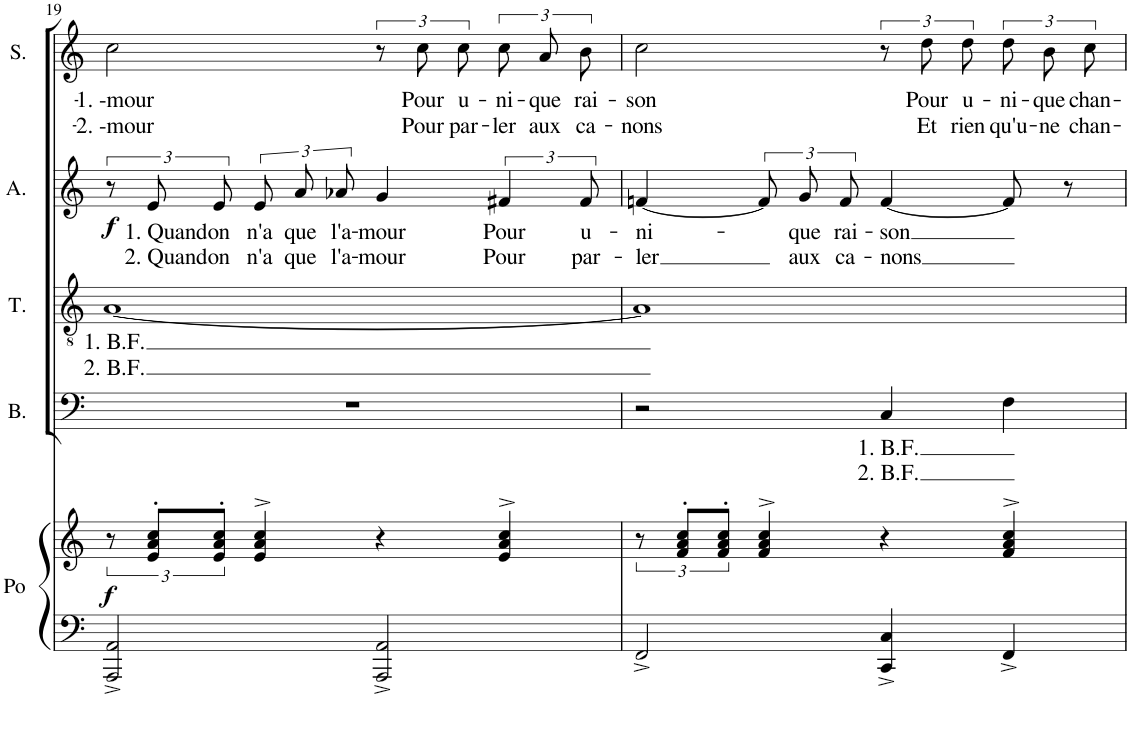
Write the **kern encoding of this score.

**kern	**kern	**dynam	**kern	**text	**text	**kern	**text	**text	**kern	**text	**text	**dynam	**kern	**text	**text
*part5	*part5	*part5	*part4	*part4	*part4	*part3	*part3	*part3	*part2	*part2	*part2	*part2	*part1	*part1	*part1
*staff6	*staff5	*staff5/6	*staff4	*staff4	*staff4	*staff3	*staff3	*staff3	*staff2	*staff2	*staff2	*staff2	*staff1	*staff1	*staff1
*I"Po	*	*	*I"B.	*	*	*I"T.	*	*	*I"A.	*	*	*	*I"S.	*	*
*I'Po	*	*	*I'B.	*	*	*I'T.	*	*	*I'A.	*	*	*	*I'S.	*	*
!!LO:PB:g=z
*clefF4	*clefG2	*	*clefF4	*	*	*clefGv2	*	*	*clefG2	*	*	*	*clefG2	*	*
*k[]	*k[]	*	*k[]	*	*	*k[]	*	*	*k[]	*	*	*	*k[]	*	*
*M4/4	*M4/4	*	*M4/4	*	*	*M4/4	*	*	*M4/4	*	*	*	*M4/4	*	*
*met(c)	*met(c)	*	*met(c)	*	*	*met(c)	*	*	*met(c)	*	*	*	*met(c)	*	*
=19	=19	=19	=19	=19	=19	=19	=19	=19	=19	=19	=19	=19	=19	=19	=19
!	!	!LO:DY:b	!	!	!	!	!LO:LY:b	!LO:LY:b	!	!	!	!	!	!LO:LY:b	!LO:LY:b
2AAA/^ 2AA/^	12r	f	1r	.	.	[1A	1. B.F.	2. B.F.	12r	.	.	.	2cc\	-1. -mour	-2. -mour
!	!	!	!	!	!	!	!	!	!	!LO:LY:b	!LO:LY:b	!LO:DY:b	!	!	!
.	12e/'> 12a/'> 12cc/'>L	.	.	.	.	.	.	.	12e/L	1. Quand	2. Quand	f	.	.	.
!	!	!	!	!	!	!	!	!	!	!LO:LY:b	!LO:LY:b	!	!	!	!
.	12e/'> 12a/'> 12cc/'>J	.	.	.	.	.	.	.	12e/J	on	on	.	.	.	.
!	!	!	!	!	!	!	!	!	!	!LO:LY:b	!LO:LY:b	!	!	!	!
.	4e/^> 4a/^> 4cc/^>	.	.	.	.	.	.	.	12e/L	n'a	n'a	.	.	.	.
!	!	!	!	!	!	!	!	!	!	!LO:LY:b	!LO:LY:b	!	!	!	!
.	.	.	.	.	.	.	.	.	12a/	que	que	.	.	.	.
!	!	!	!	!	!	!	!	!	!	!LO:LY:b	!LO:LY:b	!	!	!	!
.	.	.	.	.	.	.	.	.	12a-X/J	l'a-	l'a-	.	.	.	.
!	!	!	!	!	!	!	!	!	!	!LO:LY:b	!LO:LY:b	!	!	!	!
2AAA/^ 2AA/^	4r	.	.	.	.	.	.	.	4g/	-mour	-mour	.	12r	.	.
!	!	!	!	!	!	!	!	!	!	!	!	!	!	!LO:LY:b	!LO:LY:b
.	.	.	.	.	.	.	.	.	.	.	.	.	12cc\L	Pour	Pour
!	!	!	!	!	!	!	!	!	!	!	!	!	!	!LO:LY:b	!LO:LY:b
.	.	.	.	.	.	.	.	.	.	.	.	.	12cc\J	u-	par-
!	!	!	!	!	!	!	!	!	!	!LO:LY:b	!LO:LY:b	!	!	!LO:LY:b	!LO:LY:b
.	4e/^> 4a/^> 4cc/^>	.	.	.	.	.	.	.	6f#X/	Pour	Pour	.	12cc\L	-ni-	-ler
!	!	!	!	!	!	!	!	!	!	!	!	!	!	!LO:LY:b	!LO:LY:b
.	.	.	.	.	.	.	.	.	.	.	.	.	12a\	-que	aux
!	!	!	!	!	!	!	!	!	!	!LO:LY:b	!LO:LY:b	!	!	!LO:LY:b	!LO:LY:b
.	.	.	.	.	.	.	.	.	12f#/	u-	par-	.	12b\J	rai-	ca-
=20	=20	=20	=20	=20	=20	=20	=20	=20	=20	=20	=20	=20	=20	=20	=20
!	!	!	!	!	!	!	!	!	!	!LO:LY:b	!LO:LY:b	!	!	!LO:LY:b	!LO:LY:b
2FF^/	12r	.	2r	.	.	1A]	.	.	[4fn/	-ni-	-ler	.	2cc\	-son	-nons
.	12f/'> 12a/'> 12cc/'>L	.	.	.	.	.	.	.	.	.	.	.	.	.	.
.	12f/'> 12a/'> 12cc/'>J	.	.	.	.	.	.	.	.	.	.	.	.	.	.
.	4f/^> 4a/^> 4cc/^>	.	.	.	.	.	.	.	12f/L]	.	.	.	.	.	.
!	!	!	!	!	!	!	!	!	!	!LO:LY:b	!LO:LY:b	!	!	!	!
.	.	.	.	.	.	.	.	.	12g/	-que	aux	.	.	.	.
!	!	!	!	!	!	!	!	!	!	!LO:LY:b	!LO:LY:b	!	!	!	!
.	.	.	.	.	.	.	.	.	12f/J	rai-	ca-	.	.	.	.
!	!	!	!	!LO:LY:b	!LO:LY:b	!	!	!	!	!LO:LY:b	!LO:LY:b	!	!	!	!
4CC/^ 4C/^	4r	.	4C/	1. B.F.	2. B.F.	.	.	.	[4f/	-son	-nons	.	12r	.	.
!	!	!	!	!	!	!	!	!	!	!	!	!	!	!LO:LY:b	!LO:LY:b
.	.	.	.	.	.	.	.	.	.	.	.	.	12dd\L	Pour	Et
!	!	!	!	!	!	!	!	!	!	!	!	!	!	!LO:LY:b	!LO:LY:b
.	.	.	.	.	.	.	.	.	.	.	.	.	12dd\J	u-	rien
!	!	!	!	!	!	!	!	!	!	!	!	!	!	!LO:LY:b	!LO:LY:b
4FF^/	4f/^> 4a/^> 4cc/^>	.	4F\	.	.	.	.	.	8f/]	.	.	.	12dd\L	-ni-	qu'u-
!	!	!	!	!	!	!	!	!	!	!	!	!	!	!LO:LY:b	!LO:LY:b
.	.	.	.	.	.	.	.	.	.	.	.	.	12b\	-que	-ne
.	.	.	.	.	.	.	.	.	8r	.	.	.	.	.	.
!	!	!	!	!	!	!	!	!	!	!	!	!	!	!LO:LY:b	!LO:LY:b
.	.	.	.	.	.	.	.	.	.	.	.	.	12cc\J	chan-	chan-
=	=	=	=	=	=	=	=	=	=	=	=	=	=	=	=
*-	*-	*-	*-	*-	*-	*-	*-	*-	*-	*-	*-	*-	*-	*-	*-
